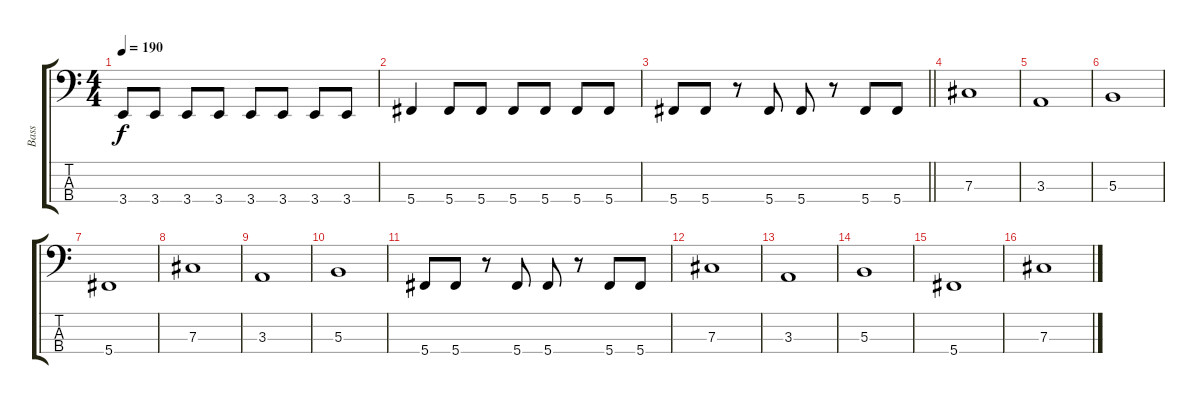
\track ("Bass" "Bass") {instrument electricbassfinger}
\staff {score tabs}
\tuning (E2 B1 Gb1 Db1) {hide}
\ts (4 4)
\tempo 190
\clef f4
\ks c
3.4.8{dy f} 3.4.8 3.4.8 3.4.8 3.4.8 3.4.8 3.4.8 3.4.8 |
5.4.4 5.4.8 5.4.8 5.4.8 5.4.8 5.4.8 5.4.8 |
\barLineRight lightlight
5.4.8 5.4.8 r.8 5.4.8 5.4.8 r.8 5.4.8 5.4.8 |
7.3.1 |
3.3.1 |
5.3.1 |
5.4.1 |
7.3.1 |
3.3.1 |
5.3.1 |
5.4.8 5.4.8 r.8 5.4.8 5.4.8 r.8 5.4.8 5.4.8 |
7.3.1 |
3.3.1 |
5.3.1 |
5.4.1 |
7.3.1
